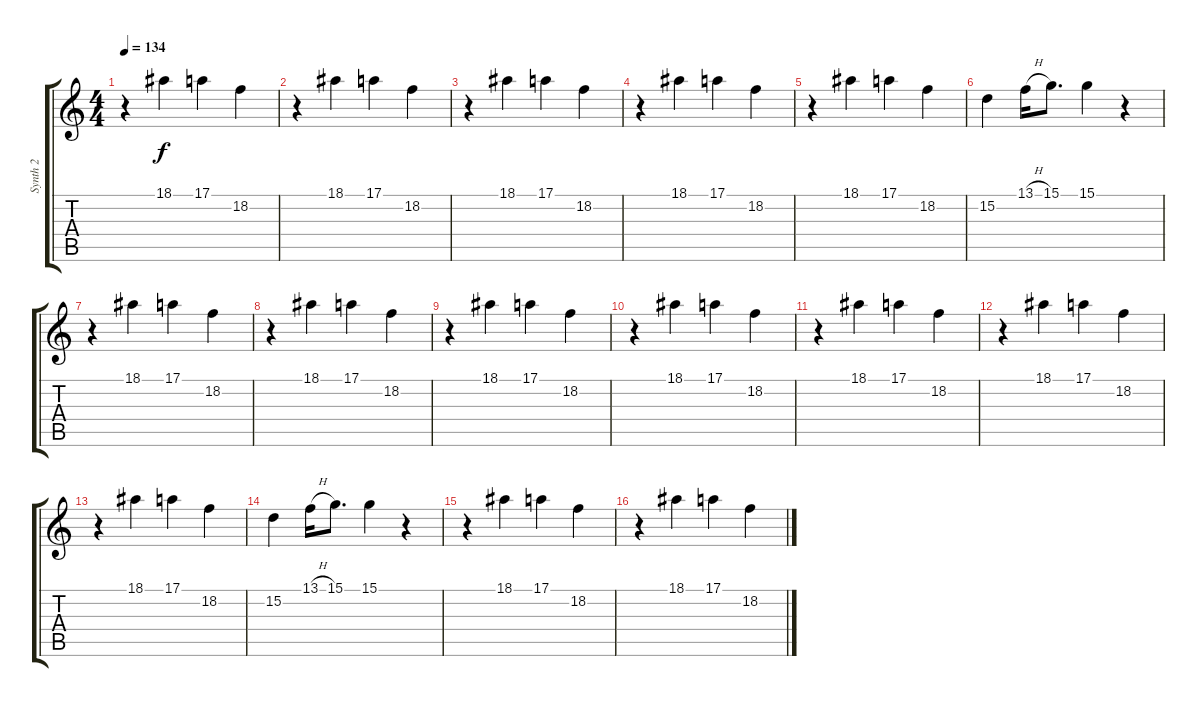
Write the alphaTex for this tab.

\track ("Synth 2" "Synth 2") {instrument lead8bassandlead}
\staff {score tabs}
\tuning (E4 B3 G3 D3 A2 E2) {hide}
\ts (4 4)
\tempo 134
\clef g2
\ks c
r.4{dy f} 18.1.4{volume 16} 17.1.4 18.2.4 |
r.4 18.1.4{volume 16} 17.1.4 18.2.4 |
r.4 18.1.4{volume 16} 17.1.4 18.2.4 |
r.4 18.1.4{volume 16} 17.1.4 18.2.4 |
r.4 18.1.4{volume 16} 17.1.4 18.2.4 |
15.2.4 13.1{h}.16 15.1.8{d} 15.1.4 r.4 |
r.4 18.1.4{volume 16} 17.1.4 18.2.4 |
r.4 18.1.4{volume 16} 17.1.4 18.2.4 |
r.4 18.1.4{volume 16} 17.1.4 18.2.4 |
r.4 18.1.4{volume 16} 17.1.4 18.2.4 |
r.4 18.1.4{volume 16} 17.1.4 18.2.4 |
r.4 18.1.4{volume 16} 17.1.4 18.2.4 |
r.4 18.1.4{volume 16} 17.1.4 18.2.4 |
15.2.4 13.1{h}.16 15.1.8{d} 15.1.4 r.4 |
r.4 18.1.4{volume 16} 17.1.4 18.2.4 |
r.4 18.1.4{volume 16} 17.1.4 18.2.4
